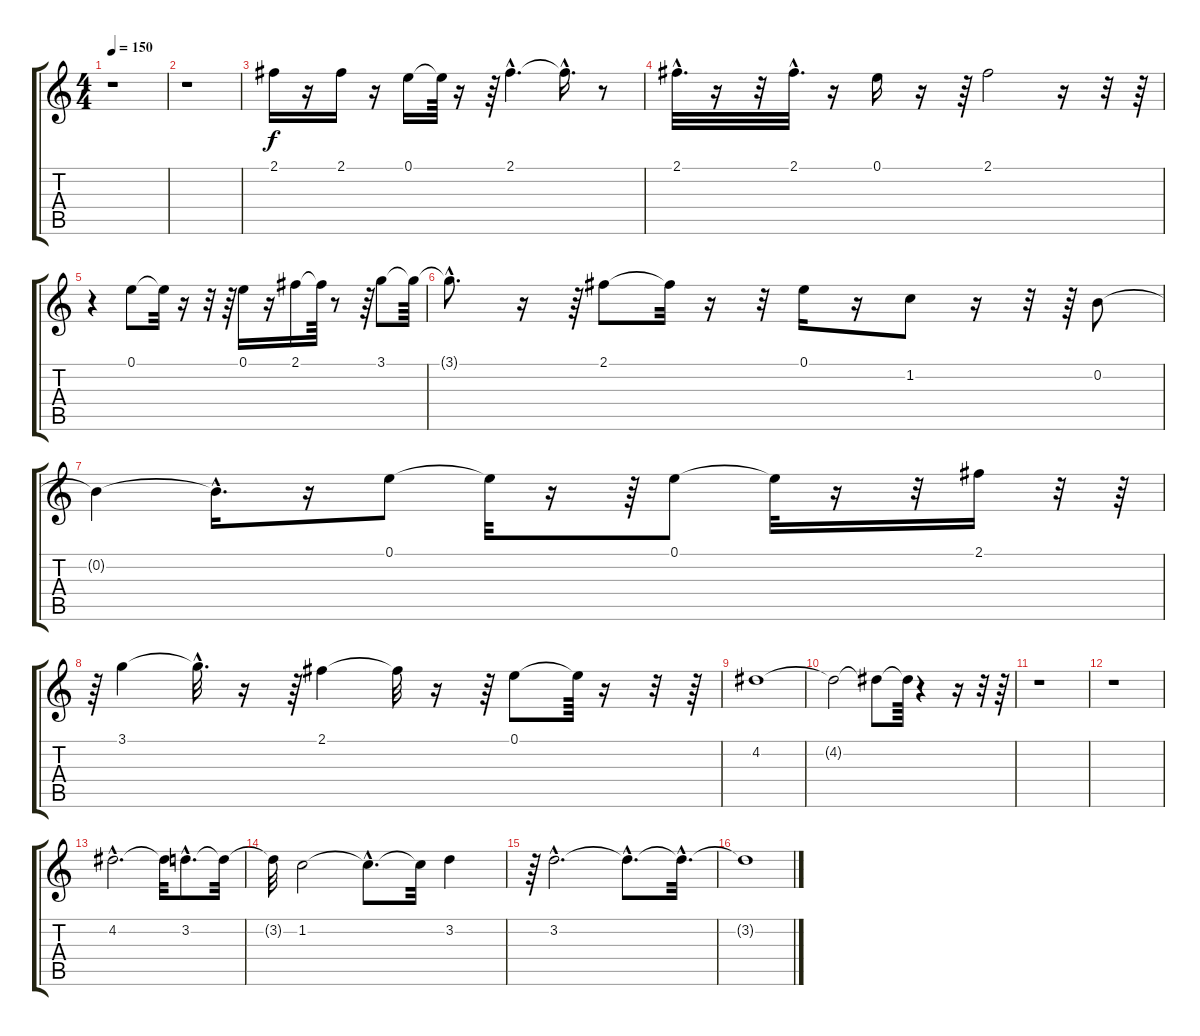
\track "" {instrument acousticguitarnylon}
\staff {score tabs}
\tuning (E4 B3 G3 D3 A2 E2) {hide}
\ts (4 4)
\tempo 150
\clef g2
\ks c
r.1{dy f} |
r.1 |
2.1.16 r.16 2.1.16 r.16 0.1.16 0.1{t}.64 r.16 r.64 2.1{hac}.4{d} 2.1{hac t}.16{d} r.8 |
2.1{hac}.32{d} r.16 r.32 2.1{hac}.32{d} r.16 0.1.16 r.16 r.64 2.1.2 r.16 r.32 r.64 |
r.4 0.1.8 0.1{t}.32 r.16 r.32 r.64 0.1.16 r.16 2.1.16 2.1{t}.64 r.8 r.64 3.1.8 3.1{t}.64 |
3.1{hac t}.8{d} r.16 r.64 2.1.8 2.1{t}.32 r.16 r.32 0.1.16 r.16 1.2.8 r.16 r.32 r.64 0.2.8 |
0.2{t}.4 0.2{hac t}.16{d} r.16 0.1.8 0.1{t}.32 r.16 r.64 0.1.8 0.1{t}.32 r.16 r.32 2.1.16 r.32 r.64 |
r.64 3.1.4 3.1{hac t}.32{d} r.16 r.64 2.1.4 2.1{t}.32 r.16 r.64 0.1.8 0.1{t}.64 r.16 r.32 r.64 |
4.2.1 |
4.2{t}.2 4.2{t}.8 4.2{t}.64 r.4 r.16 r.32 r.64 |
r.1 |
r.1 |
4.2{hac}.2{d} 4.2{t}.32 3.2{hac}.8{d} 3.2{t}.32 |
3.2{t}.32 1.2.2 1.2{hac t}.8{d} 1.2{t}.32 3.2.4 |
r.64 3.2{hac}.2{d} 3.2{hac t}.8{d} 3.2{hac t}.32{d} |
3.2{t}.1
